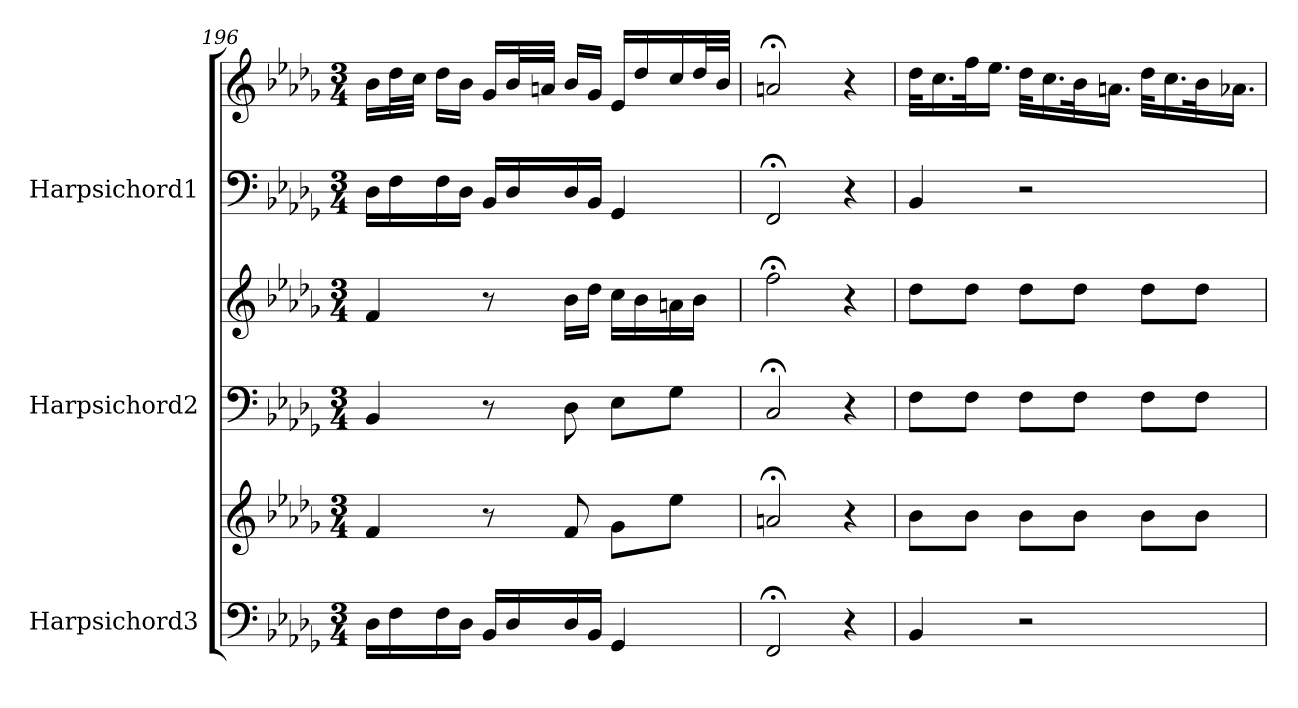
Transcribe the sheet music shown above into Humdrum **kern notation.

**kern	**kern	**kern	**kern	**kern	**kern
*part3	*part3	*part2	*part2	*part1	*part1
*staff6	*staff5	*staff4	*staff3	*staff2	*staff1
*I"Harpsichord3	*	*I"Harpsichord2	*	*I"Harpsichord1	*
*I'Hp	*	*I'Hp	*	*I'Hp	*
*clefF4	*clefG2	*clefF4	*clefG2	*clefF4	*clefG2
*k[b-e-a-d-g-]	*k[b-e-a-d-g-]	*k[b-e-a-d-g-]	*k[b-e-a-d-g-]	*k[b-e-a-d-g-]	*k[b-e-a-d-g-]
*M3/4	*M3/4	*M3/4	*M3/4	*M3/4	*M3/4
=196	=196	=196	=196	=196	=196
16D-\LL	4f/	4BB-/	4f/	16D-\LL	16b-\LL
16F\	.	.	.	16F\	32dd-\L
.	.	.	.	.	32cc\JJJ
16F\	.	.	.	16F\	16dd-\LL
16D-\JJ	.	.	.	16D-\JJ	16b-\JJ
16BB-/LL	8r	8r	8r	16BB-/LL	16g-/LL
16D-/	.	.	.	16D-/	32b-/L
.	.	.	.	.	32an/JJJ
16D-/	8f/	8D-\	16b-\LL	16D-/	16b-/LL
16BB-/JJ	.	.	16dd-\JJ	16BB-/JJ	16g-/JJ
4GG-/	8g-\L	8E-\L	16cc\LL	4GG-/	16e-/LL
.	.	.	16b-\	.	16dd-/
.	8ee-\J	8G-\J	16an\	.	16cc/
.	.	.	16b-\JJ	.	32dd-/L
.	.	.	.	.	32b-/JJJ
=197	=197	=197	=197	=197	=197
2FF;/	2an;</	2C;/	2ff;<\	2FF;/	2an;</
4r	4r	4r	4r	4r	4r
!!LO:LB:g=z
=198	=198	=198	=198	=198	=198
4BB-/	8b-\L	8F\L	8dd-\L	4BB-/	32dd-\KLL
.	.	.	.	.	16.cc\
.	8b-\J	8F\J	8dd-\J	.	32ff\K
.	.	.	.	.	16.ee-\JJ
2r	8b-\L	8F\L	8dd-\L	2r	32dd-\KLL
.	.	.	.	.	16.cc\
.	8b-\J	8F\J	8dd-\J	.	32b-\K
.	.	.	.	.	16.an\JJ
.	8b-\L	8F\L	8dd-\L	.	32dd-\KLL
.	.	.	.	.	16.cc\
.	8b-\J	8F\J	8dd-\J	.	32b-\K
.	.	.	.	.	16.a-X\JJ
=	=	=	=	=	=
*-	*-	*-	*-	*-	*-
